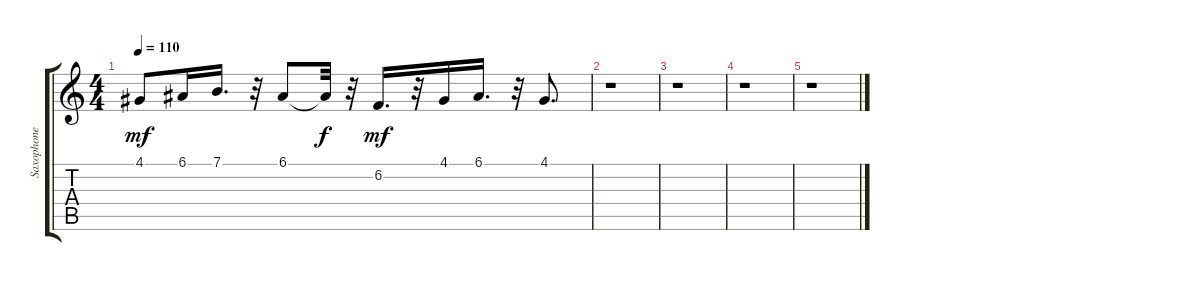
\track ("Saxophone" "Saxophone") {instrument tenorsax}
\staff {score tabs}
\tuning (E4 B3 G3 D3 A2 E2) {hide}
\ts (4 4)
\tempo 110
\clef g2
\ks c
4.1.8{dy mf} 6.1.16 7.1.16{d} r.32 6.1.8 6.1{t}.32{dy f} r.32 6.2.16{d dy mf} r.32 4.1.16 6.1.16{d} r.32 4.1.8{d} |
r.1 |
r.1 |
r.1 |
r.1
